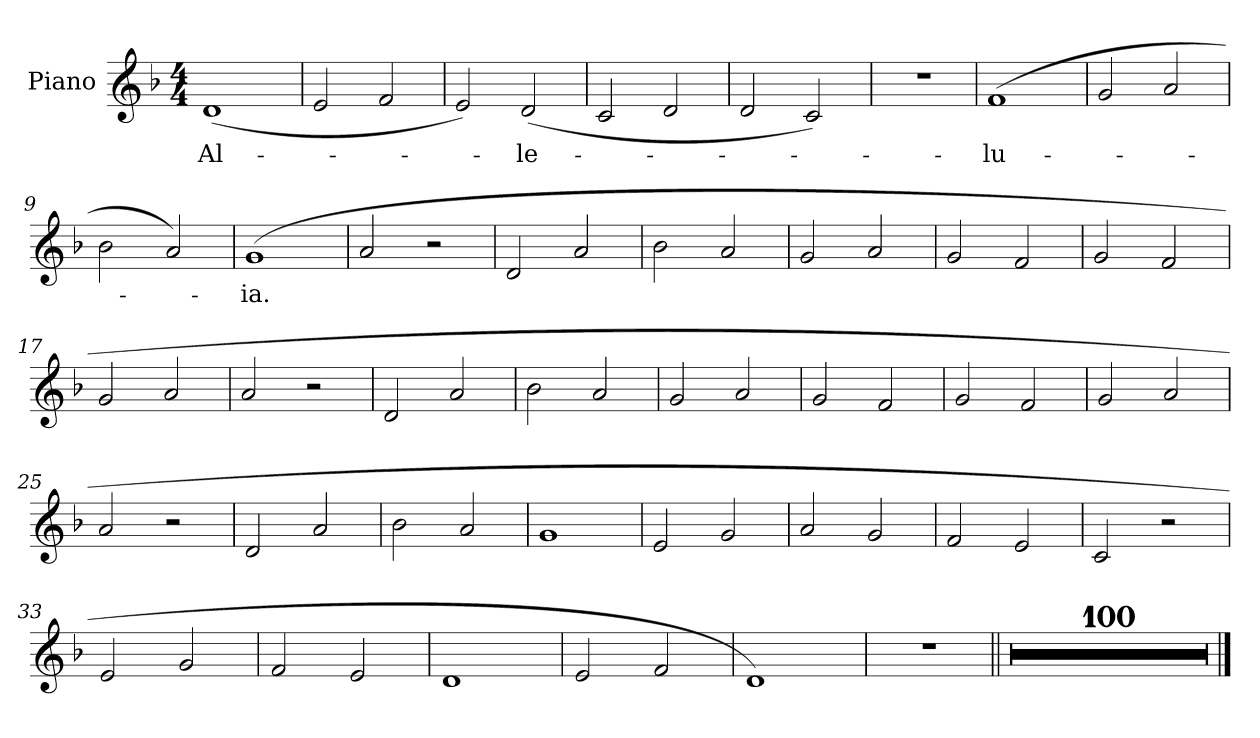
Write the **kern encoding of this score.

**kern	**text
*part1	*part1
*staff1	*staff1
*I"Piano	*
*I'Pno.	*
*clefG2	*
*k[b-]	*
*M4/4	*
=1	=1
(>1d	Al-
=2	=2
2e/	.
2f/	.
=3	=3
2e/)	.
(<2d/	-le-
=4	=4
2c/	.
2d/	.
=5	=5
2d/	.
2c/)	.
=6	=6
1r	.
=7	=7
(>1f	-lu-
=8	=8
2g/	.
2a/	.
=9	=9
2b-\	.
2a/)	.
=10	=10
(>1g	-ia.
!!LO:LB:g=z
=11	=11
2a/	.
2r	.
=12	=12
2d/	.
2a/	.
=13	=13
2b-\	.
2a/	.
=14	=14
2g/	.
2a/	.
=15	=15
2g/	.
2f/	.
=16	=16
2g/	.
2f/	.
=17	=17
2g/	.
2a/	.
=18	=18
2a/	.
2r	.
=19	=19
2d/	.
2a/	.
=20	=20
2b-\	.
2a/	.
=21	=21
2g/	.
2a/	.
!!LO:LB:g=z
=22	=22
2g/	.
2f/	.
=23	=23
2g/	.
2f/	.
=24	=24
2g/	.
2a/	.
=25	=25
2a/	.
2r	.
=26	=26
2d/	.
2a/	.
=27	=27
2b-\	.
2a/	.
=28	=28
1g	.
=29	=29
2e/	.
2g/	.
=30	=30
2a/	.
2g/	.
=31	=31
2f/	.
2e/	.
=32	=32
2c/	.
2r	.
!!LO:LB:g=z
=33	=33
2e/	.
2g/	.
=34	=34
2f/	.
2e/	.
=35	=35
1d	.
=36	=36
2e/	.
2f/	.
=37	=37
1d)	.
=38	=38
1r	.
=39||	=39||
1r	.
=40	=40
1r	.
=41	=41
1r	.
=42	=42
1r	.
=43	=43
1r	.
=44	=44
1r	.
!!LO:LB:g=z
=45	=45
1r	.
=46	=46
1r	.
=47	=47
1r	.
=48	=48
1r	.
=49	=49
1r	.
=50	=50
1r	.
=51	=51
1r	.
=52	=52
1r	.
=53	=53
1r	.
=54	=54
1r	.
=55	=55
1r	.
=56	=56
1r	.
!!LO:LB:g=z
=57	=57
1r	.
=58	=58
1r	.
=59	=59
1r	.
=60	=60
1r	.
=61	=61
1r	.
=62	=62
1r	.
=63	=63
1r	.
=64	=64
1r	.
=65	=65
1r	.
=66	=66
1r	.
=67	=67
1r	.
=68	=68
1r	.
!!LO:LB:g=z
=69	=69
1r	.
=70	=70
1r	.
=71	=71
1r	.
=72	=72
1r	.
=73	=73
1r	.
=74	=74
1r	.
=75	=75
1r	.
=76	=76
1r	.
=77	=77
1r	.
=78	=78
1r	.
=79	=79
1r	.
=80	=80
1r	.
!!LO:LB:g=z
=81	=81
1r	.
=82	=82
1r	.
=83	=83
1r	.
=84	=84
1r	.
=85	=85
1r	.
=86	=86
1r	.
=87	=87
1r	.
=88	=88
1r	.
=89	=89
1r	.
=90	=90
1r	.
=91	=91
1r	.
=92	=92
1r	.
!!LO:LB:g=z
=93	=93
1r	.
=94	=94
1r	.
=95	=95
1r	.
=96	=96
1r	.
=97	=97
1r	.
=98	=98
1r	.
=99	=99
1r	.
=100	=100
1r	.
=101	=101
1r	.
=102	=102
1r	.
=103	=103
1r	.
=104	=104
1r	.
!!LO:PB:g=z
=105	=105
1r	.
=106	=106
1r	.
=107	=107
1r	.
=108	=108
1r	.
=109	=109
1r	.
=110	=110
1r	.
=111	=111
1r	.
=112	=112
1r	.
=113	=113
1r	.
=114	=114
1r	.
=115	=115
1r	.
=116	=116
1r	.
!!LO:LB:g=z
=117	=117
1r	.
=118	=118
1r	.
=119	=119
1r	.
=120	=120
1r	.
=121	=121
1r	.
=122	=122
1r	.
=123	=123
1r	.
=124	=124
1r	.
=125	=125
1r	.
=126	=126
1r	.
=127	=127
1r	.
=128	=128
1r	.
!!LO:LB:g=z
=129	=129
1r	.
=130	=130
1r	.
=131	=131
1r	.
=132	=132
1r	.
=133	=133
1r	.
=134	=134
1r	.
=135	=135
1r	.
=136	=136
1r	.
=137	=137
1r	.
=138	=138
1r	.
==	==
*-	*-
